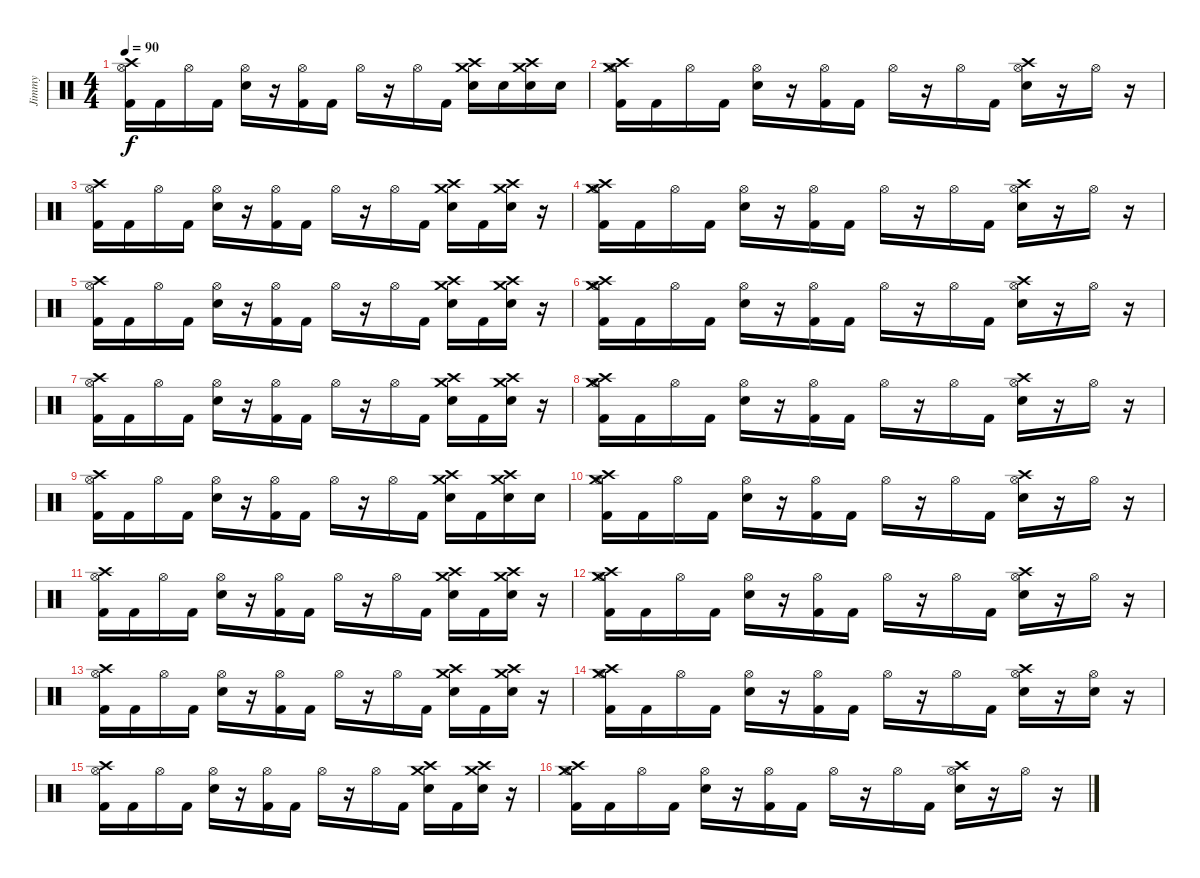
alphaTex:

\track ("Jimmy" "Jimmy") {instrument percussion}
\staff {score}
\articulation defaults
\ts (4 4)
\tempo 90
\clef neutral
\ks c
("Kick (hit) 2" "Hi-Hat (open)" "Crash high (hit)").16{dy f} "Kick (hit) 2".16 "Hi-Hat (open)".16 "Kick (hit) 2".16 ("Snare (hit) 2" "Hi-Hat (open)").16 r.16 ("Kick (hit) 2" "Hi-Hat (open)").16 "Kick (hit) 2".16 "Hi-Hat (open)".16 r.16 "Hi-Hat (open)".16 "Kick (hit) 2".16 ("Snare (hit) 2" "Crash high (hit)" "Crash medium (hit)").16 "Snare (hit) 2".16 ("Snare (hit) 2" "Crash high (hit)" "Crash medium (hit)").16 "Snare (hit) 2".16 |
("Kick (hit) 2" "Hi-Hat (open)" "Crash high (hit)" "Crash medium (hit)").16 "Kick (hit) 2".16 "Hi-Hat (open)".16 "Kick (hit) 2".16 ("Snare (hit) 2" "Hi-Hat (open)").16 r.16 ("Kick (hit) 2" "Hi-Hat (open)").16 "Kick (hit) 2".16 "Hi-Hat (open)".16 r.16 "Hi-Hat (open)".16 "Kick (hit) 2".16 ("Snare (hit) 2" "Hi-Hat (open)" "Crash high (hit)").16 r.16 "Hi-Hat (open)".16 r.16 |
("Kick (hit) 2" "Hi-Hat (open)" "Crash high (hit)").16 "Kick (hit) 2".16 "Hi-Hat (open)".16 "Kick (hit) 2".16 ("Snare (hit) 2" "Hi-Hat (open)").16 r.16 ("Kick (hit) 2" "Hi-Hat (open)").16 "Kick (hit) 2".16 "Hi-Hat (open)".16 r.16 "Hi-Hat (open)".16 "Kick (hit) 2".16 ("Snare (hit) 2" "Crash high (hit)" "Crash medium (hit)").16 "Kick (hit) 2".16 ("Snare (hit) 2" "Crash high (hit)" "Crash medium (hit)").16 r.16 |
("Kick (hit) 2" "Hi-Hat (open)" "Crash high (hit)" "Crash medium (hit)").16 "Kick (hit) 2".16 "Hi-Hat (open)".16 "Kick (hit) 2".16 ("Snare (hit) 2" "Hi-Hat (open)").16 r.16 ("Kick (hit) 2" "Hi-Hat (open)").16 "Kick (hit) 2".16 "Hi-Hat (open)".16 r.16 "Hi-Hat (open)".16 "Kick (hit) 2".16 ("Snare (hit) 2" "Hi-Hat (open)" "Crash high (hit)").16 r.16 "Hi-Hat (open)".16 r.16 |
("Kick (hit) 2" "Hi-Hat (open)" "Crash high (hit)").16 "Kick (hit) 2".16 "Hi-Hat (open)".16 "Kick (hit) 2".16 ("Snare (hit) 2" "Hi-Hat (open)").16 r.16 ("Kick (hit) 2" "Hi-Hat (open)").16 "Kick (hit) 2".16 "Hi-Hat (open)".16 r.16 "Hi-Hat (open)".16 "Kick (hit) 2".16 ("Snare (hit) 2" "Crash high (hit)" "Crash medium (hit)").16 "Kick (hit) 2".16 ("Snare (hit) 2" "Crash high (hit)" "Crash medium (hit)").16 r.16 |
("Kick (hit) 2" "Hi-Hat (open)" "Crash high (hit)" "Crash medium (hit)").16 "Kick (hit) 2".16 "Hi-Hat (open)".16 "Kick (hit) 2".16 ("Snare (hit) 2" "Hi-Hat (open)").16 r.16 ("Kick (hit) 2" "Hi-Hat (open)").16 "Kick (hit) 2".16 "Hi-Hat (open)".16 r.16 "Hi-Hat (open)".16 "Kick (hit) 2".16 ("Snare (hit) 2" "Hi-Hat (open)" "Crash high (hit)").16 r.16 "Hi-Hat (open)".16 r.16 |
("Kick (hit) 2" "Hi-Hat (open)" "Crash high (hit)").16 "Kick (hit) 2".16 "Hi-Hat (open)".16 "Kick (hit) 2".16 ("Snare (hit) 2" "Hi-Hat (open)").16 r.16 ("Kick (hit) 2" "Hi-Hat (open)").16 "Kick (hit) 2".16 "Hi-Hat (open)".16 r.16 "Hi-Hat (open)".16 "Kick (hit) 2".16 ("Snare (hit) 2" "Crash high (hit)" "Crash medium (hit)").16 "Kick (hit) 2".16 ("Snare (hit) 2" "Crash high (hit)" "Crash medium (hit)").16 r.16 |
("Kick (hit) 2" "Hi-Hat (open)" "Crash high (hit)" "Crash medium (hit)").16 "Kick (hit) 2".16 "Hi-Hat (open)".16 "Kick (hit) 2".16 ("Snare (hit) 2" "Hi-Hat (open)").16 r.16 ("Kick (hit) 2" "Hi-Hat (open)").16 "Kick (hit) 2".16 "Hi-Hat (open)".16 r.16 "Hi-Hat (open)".16 "Kick (hit) 2".16 ("Snare (hit) 2" "Hi-Hat (open)" "Crash high (hit)").16 r.16 "Hi-Hat (open)".16 r.16 |
("Kick (hit) 2" "Hi-Hat (open)" "Crash high (hit)").16 "Kick (hit) 2".16 "Hi-Hat (open)".16 "Kick (hit) 2".16 ("Snare (hit) 2" "Hi-Hat (open)").16 r.16 ("Kick (hit) 2" "Hi-Hat (open)").16 "Kick (hit) 2".16 "Hi-Hat (open)".16 r.16 "Hi-Hat (open)".16 "Kick (hit) 2".16 ("Snare (hit) 2" "Crash high (hit)" "Crash medium (hit)").16 "Kick (hit) 2".16 ("Snare (hit) 2" "Crash high (hit)" "Crash medium (hit)").16 "Snare (hit) 2".16 |
("Kick (hit) 2" "Hi-Hat (open)" "Crash high (hit)" "Crash medium (hit)").16 "Kick (hit) 2".16 "Hi-Hat (open)".16 "Kick (hit) 2".16 ("Snare (hit) 2" "Hi-Hat (open)").16 r.16 ("Kick (hit) 2" "Hi-Hat (open)").16 "Kick (hit) 2".16 "Hi-Hat (open)".16 r.16 "Hi-Hat (open)".16 "Kick (hit) 2".16 ("Snare (hit) 2" "Hi-Hat (open)" "Crash high (hit)").16 r.16 "Hi-Hat (open)".16 r.16 |
("Kick (hit) 2" "Hi-Hat (open)" "Crash high (hit)").16 "Kick (hit) 2".16 "Hi-Hat (open)".16 "Kick (hit) 2".16 ("Snare (hit) 2" "Hi-Hat (open)").16 r.16 ("Kick (hit) 2" "Hi-Hat (open)").16 "Kick (hit) 2".16 "Hi-Hat (open)".16 r.16 "Hi-Hat (open)".16 "Kick (hit) 2".16 ("Snare (hit) 2" "Crash high (hit)" "Crash medium (hit)").16 "Kick (hit) 2".16 ("Snare (hit) 2" "Crash high (hit)" "Crash medium (hit)").16 r.16 |
("Kick (hit) 2" "Hi-Hat (open)" "Crash high (hit)" "Crash medium (hit)").16 "Kick (hit) 2".16 "Hi-Hat (open)".16 "Kick (hit) 2".16 ("Snare (hit) 2" "Hi-Hat (open)").16 r.16 ("Kick (hit) 2" "Hi-Hat (open)").16 "Kick (hit) 2".16 "Hi-Hat (open)".16 r.16 "Hi-Hat (open)".16 "Kick (hit) 2".16 ("Snare (hit) 2" "Hi-Hat (open)" "Crash high (hit)").16 r.16 "Hi-Hat (open)".16 r.16 |
("Kick (hit) 2" "Hi-Hat (open)" "Crash high (hit)").16 "Kick (hit) 2".16 "Hi-Hat (open)".16 "Kick (hit) 2".16 ("Snare (hit) 2" "Hi-Hat (open)").16 r.16 ("Kick (hit) 2" "Hi-Hat (open)").16 "Kick (hit) 2".16 "Hi-Hat (open)".16 r.16 "Hi-Hat (open)".16 "Kick (hit) 2".16 ("Snare (hit) 2" "Crash high (hit)" "Crash medium (hit)").16 "Kick (hit) 2".16 ("Snare (hit) 2" "Crash high (hit)" "Crash medium (hit)").16 r.16 |
("Kick (hit) 2" "Hi-Hat (open)" "Crash high (hit)" "Crash medium (hit)").16 "Kick (hit) 2".16 "Hi-Hat (open)".16 "Kick (hit) 2".16 ("Snare (hit) 2" "Hi-Hat (open)").16 r.16 ("Kick (hit) 2" "Hi-Hat (open)").16 "Kick (hit) 2".16 "Hi-Hat (open)".16 r.16 "Hi-Hat (open)".16 "Kick (hit) 2".16 ("Snare (hit) 2" "Hi-Hat (open)" "Crash high (hit)").16 r.16 ("Hi-Hat (open)" "Snare (hit)").16 r.16 |
("Kick (hit) 2" "Hi-Hat (open)" "Crash high (hit)").16 "Kick (hit) 2".16 "Hi-Hat (open)".16 "Kick (hit) 2".16 ("Snare (hit) 2" "Hi-Hat (open)").16 r.16 ("Kick (hit) 2" "Hi-Hat (open)").16 "Kick (hit) 2".16 "Hi-Hat (open)".16 r.16 "Hi-Hat (open)".16 "Kick (hit) 2".16 ("Snare (hit) 2" "Crash high (hit)" "Crash medium (hit)").16 "Kick (hit) 2".16 ("Snare (hit) 2" "Crash high (hit)" "Crash medium (hit)").16 r.16 |
("Kick (hit) 2" "Hi-Hat (open)" "Crash high (hit)" "Crash medium (hit)").16 "Kick (hit) 2".16 "Hi-Hat (open)".16 "Kick (hit) 2".16 ("Snare (hit) 2" "Hi-Hat (open)").16 r.16 ("Kick (hit) 2" "Hi-Hat (open)").16 "Kick (hit) 2".16 "Hi-Hat (open)".16 r.16 "Hi-Hat (open)".16 "Kick (hit) 2".16 ("Snare (hit) 2" "Hi-Hat (open)" "Crash high (hit)").16 r.16 "Hi-Hat (open)".16 r.16
